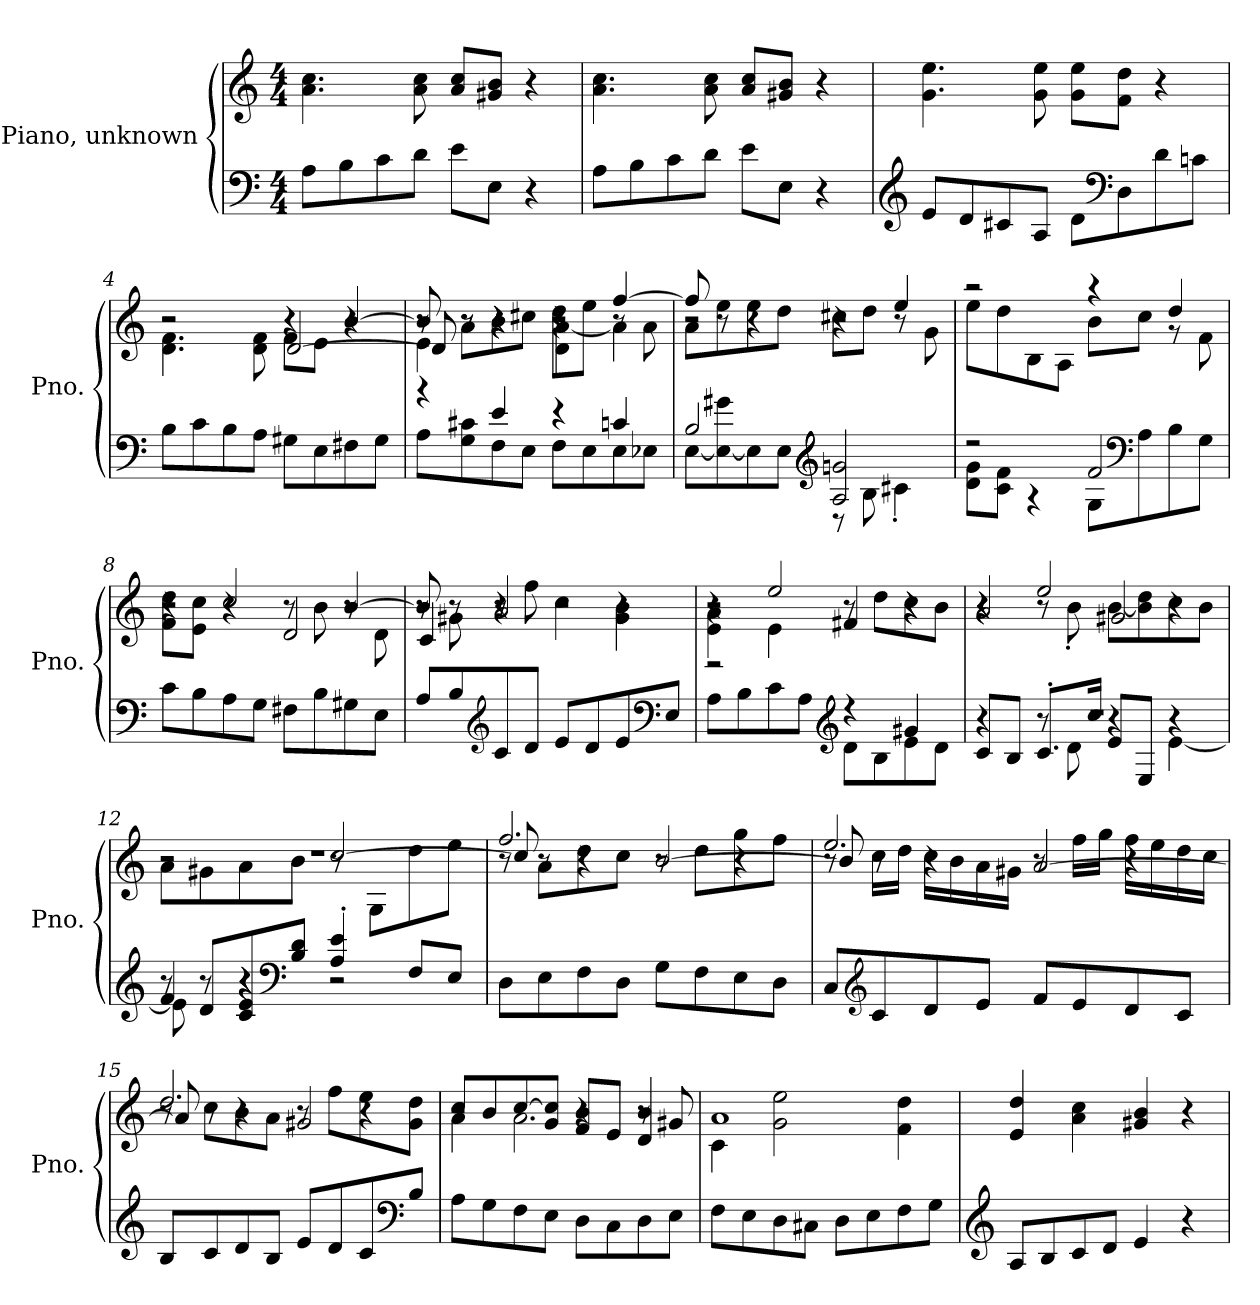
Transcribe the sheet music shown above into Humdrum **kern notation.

**kern	**kern
*part1	*part1
*staff2	*staff1
*I"Piano, unknown	*
*I'Pno.	*
*clefF4	*clefG2
*k[]	*k[]
*M4/4	*M4/4
*MM120	*MM120
=1	=1
8A\L	4.a\ 4.cc\
8B\	.
8c\	.
8d\J	8a\ 8cc\
8e\L	8a/ 8cc/L
8E\J	8g#X/ 8b/J
4r	4r
=2	=2
8A\L	4.a\ 4.cc\
8B\	.
8c\	.
8d\J	8a\ 8cc\
8e\L	8a/ 8cc/L
8E\J	8g#X/ 8b/J
4r	4r
=3	=3
*clefG2	*
8e/L	4.g\ 4.ee\
8d/	.
8c#X/	.
8A/J	8g\ 8ee\
8d\L	8g\ 8ee\L
*clefF4	*
8D\	8f\ 8dd\J
8d\	4r
8cn\J	.
=4	=4
*	*^
*	*	*^
8B\L	2r	4.d\ 4.f\	2r
8c\	.	.	.
8B\	.	.	.
8A\J	.	8d\ 8f\	.
8G#X\L	4r	8f\L	[2d/
8E\	.	8e\J	.
8F#X\	[4b/	4r	.
8G#\J	.	.	.
!!LO:LB:g=z
=5	=5	=5	=5
*^	*	*	*^
4r	8A\L	8b/]	8r	8d/]	4e\
.	8G\ 8c#X\	8r	8a\L	8r	.
4e/	8F\	4r	8b\	4r	4r
.	8E\J	.	8cc#X\J	.	.
4r	8F\L	4r	8dd\L	2r	4d\ [4a\
.	8E\	.	8ee\J	.	.
4cn/	8E\	[4ff/	8r	.	4a\]
.	8E-X\J	.	8a\	.	.
*	*	*	*	*v	*v
=6	=6	=6	=6	=6
2B/	[8E\L	8ff/]	8a\L	2r
.	8E\_ 8g#X\	8r	8ee\	.
.	8E\]	4r	8ee\	.
.	8E\J	.	8dd\J	.
*clefG2	*	*	*	*
2A/ 2gn/	8r	2r	8cc#X\L	4r
.	8B\	.	8dd\J	.
.	4c#X'\	.	8r	4ee/
.	.	.	8g\	.
*	*	*	*v	*v
=7	=7	=7	=7
2r	8d\ 8g\L	2r	8ee\L
.	8c\ 8f\J	.	8dd\
.	4r	.	8B\
.	.	.	8A\J
2f/	8G\L	4r	8b\L
*clefF4	*	*	*
.	8A\	.	8cc\J
.	8B\	4dd/	8r
.	8G\J	.	8f\
*v	*v	*	*
!!LO:LB:g=z
=8	=8	=8
*	*	*^
8c\L	4r	8f\ 8dd\L	2r
8B\	.	8e\ 8cc\J	.
8A\	2cc/	4r	.
8G\J	.	.	.
8F#X\L	.	8r	2d/
8B\	.	8b\	.
8G#X\	[4b/	8r	.
8E\J	.	8d\	.
=9	=9	=9	=9
8A/L	8b/]	8r	4c/
8B/	8r	8g#X\	.
*clefG2	*	*	*
8c/	2a/	8r	4r
8d/J	.	8ff\	.
8e/L	.	4cc\	2r
8d/	.	.	.
8e/	4r	4g#\ 4b\	.
*clefF4	*	*	*
8E/J	.	.	.
=10	=10	=10	=10
*^	*	*	*
2r	8A\L	4r	4e\ 4a\	2r
.	8B\	.	.	.
.	8c\	2ee/	4e\	.
.	8A\J	.	.	.
*clefG2	*	*	*	*
4r	8d\L	.	8r	4f#X/
.	8B\	.	8dd\L	.
4g#X/	8e\	4r	8cc\	4r
.	8d\J	.	8b\J	.
!!LO:LB:g=z	!!	!!
=11	=11	=11	=11	=11
*	*^	*	*	*
1r	4r	8c/L	4r	4r	2a/
.	.	8B/J	.	.	.
.	8r	8.c'/L	2ee/	8r	.
.	8d\	.	.	8b'\	.
.	.	16cc/Jk	.	.	.
.	4r	8e/L	.	[8b\L	2g#X/
.	.	8E/J	.	8b\] 8dd\	.
.	[4e\	4r	4r	8cc\	.
.	.	.	.	8b\J	.
=12	=12	=12	=12	=12	=12
4f/	8e\]	8r	1r	8a\L	2r
.	8r	8d/L	.	8g#X\	.
4r	4r	8c/ 8e/	.	8a\	.
*clefF4	*	*	*	*	*
.	.	8B/ 8d/J	.	8b\J	.
2r	2r	4A/' 4e/'	.	8r	[2cc/
.	.	.	.	8G\L	.
.	.	8F/L	.	8dd\	.
.	.	8E/J	.	8ee\J	.
*v	*v	*v	*	*	*
=13	=13	=13	=13
8D\L	2.ff/	8r	8cc/]
8E\	.	8a\L	8r
8F\	.	8dd\	4r
8D\J	.	8cc\J	.
8G\L	.	8r	[2b/
8F\	.	8dd\L	.
8E\	4r	8gg\	.
8D\J	.	8ff\J	.
!!LO:LB:g=z	!!	!!
=14	=14	=14	=14
8C/L	2.ee/	8r	8b/]
*clefG2	*	*	*
8c/	.	16cc\LL	8r
.	.	16dd\JJ	.
8d/	.	16cc\LL	4r
.	.	16b\	.
8e/J	.	16a\	.
.	.	16g#X\JJ	.
8f/L	.	8r	[2a/
8e/	.	16ff\LL	.
.	.	16gg\JJ	.
8d/	4r	16ff\LL	.
.	.	16ee\	.
8c/J	.	16dd\	.
.	.	16cc\JJ	.
=15	=15	=15	=15
8B/L	2.dd/	8r	8a/]
8c/	.	8cc\L	8r
8d/	.	8b\	4r
8B/J	.	8a\J	.
8e/L	.	8r	2g#X/
8d/	.	8ff\L	.
8c/	4r	8ee\	.
*clefF4	*	*	*
8B/J	.	8g#\ 8dd\J	.
=16	=16	=16	=16
8A\L	8cc/L	4a\	2r
8G\	8b/	.	.
8F\	[8cc/	2.a\	.
8E\J	8g/ 8cc/]J	.	.
8D\L	8f/ 8b/L	.	4r
8C\	8e/J	.	.
8D\	8r	.	4d/ 4b/
8E\J	8g#X/	.	.
*	*	*v	*v
!!LO:LB:g=z
=17	=17	=17
8F\L	1a	4c\
8E\	.	.
8D\	.	2g\ 2ee\
8C#X\J	.	.
8D\L	.	.
8E\	.	.
8F\	.	4f\ 4dd\
8G\J	.	.
*	*v	*v
=18	=18
*clefG2	*
8A/L	4e/ 4dd/
8B/	.
8c/	4a\ 4cc\
8d/J	.
4e/	4g#X/ 4b/
4r	4r
=	=
*-	*-
